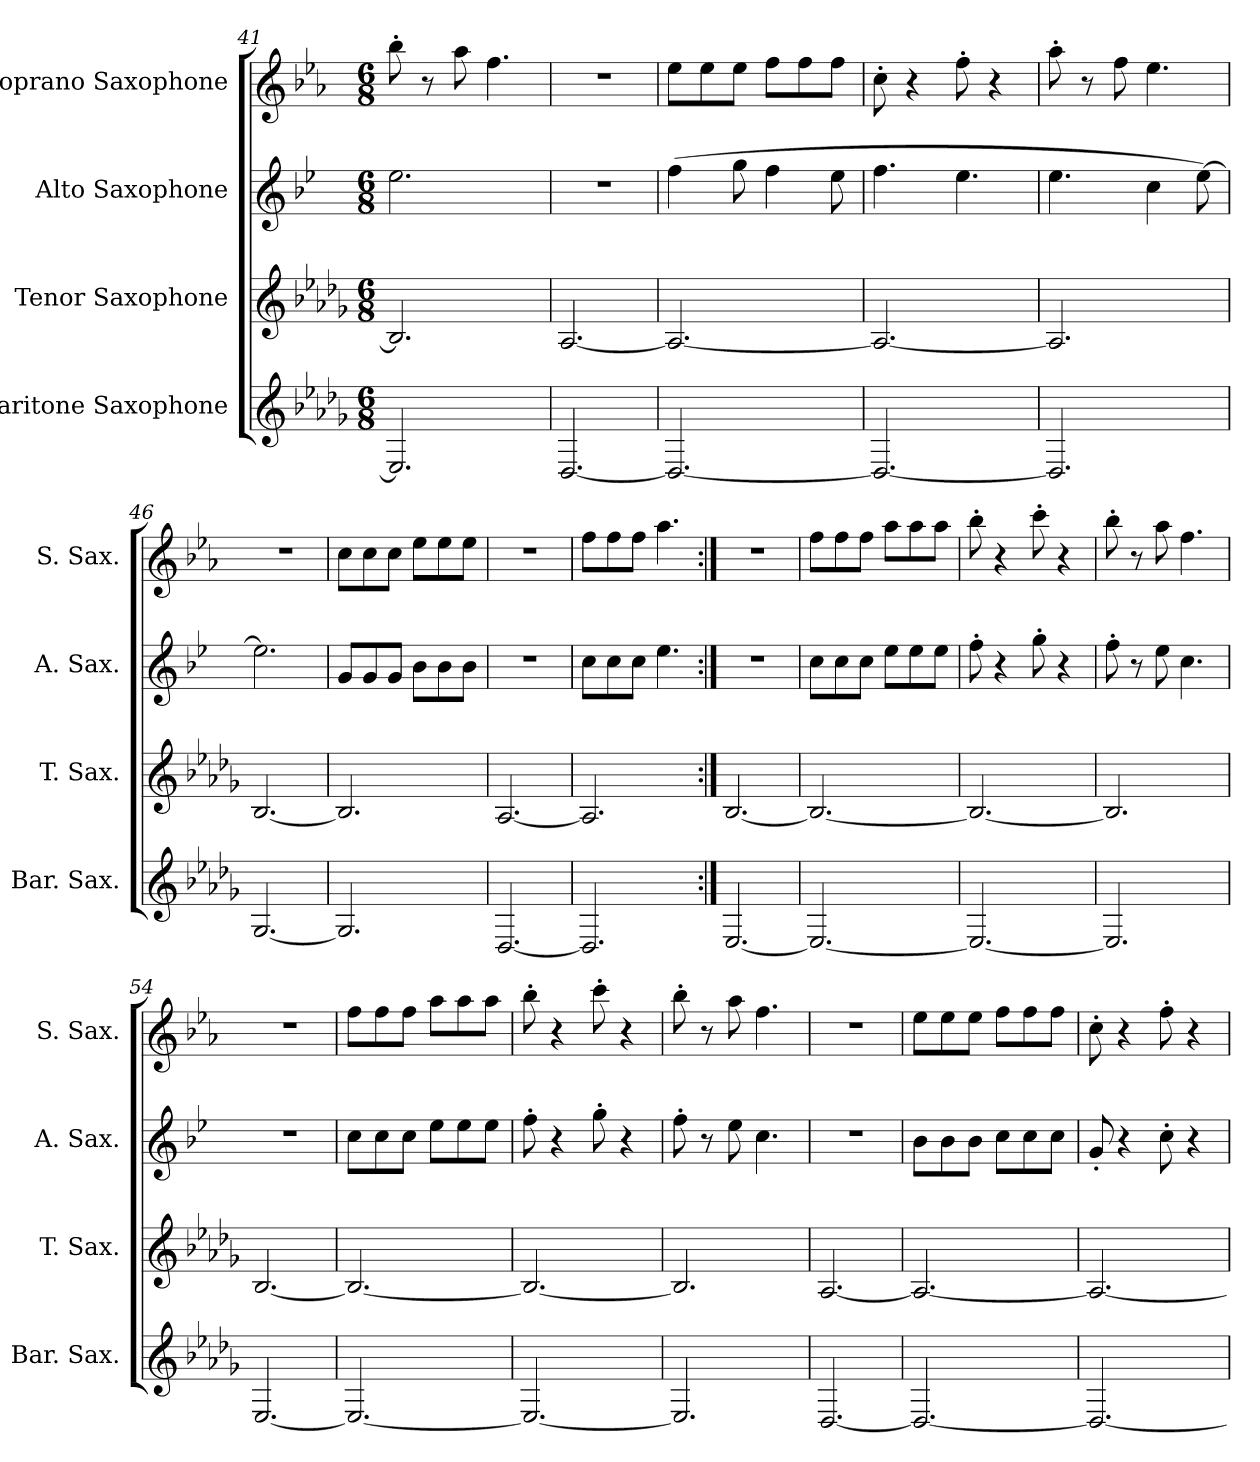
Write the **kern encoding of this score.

**kern	**kern	**kern	**kern
*part4	*part3	*part2	*part1
*staff4	*staff3	*staff2	*staff1
*I"Baritone Saxophone	*I"Tenor Saxophone	*I"Alto Saxophone	*I"Soprano Saxophone
*I'Bar. Sax.	*I'T. Sax.	*I'A. Sax.	*I'S. Sax.
*clefG2	*clefG2	*clefG2	*clefG2
*ITrd12c21	*ITrd8c14	*ITrd5c9	*ITrd1c2
*k[b-e-a-d-g-]	*k[b-e-a-d-g-]	*k[b-e-a-d-g-]	*k[b-e-a-d-g-]
*M6/8	*M6/8	*M6/8	*M6/8
=41	=41	=41	=41
2.EE-/]	2.BB-/]	2.g-\	8aa-'\
.	.	.	8r
.	.	.	8gg-\
.	.	.	4.ee-\
=42	=42	=42	=42
[2.DD-/	[2.AA-/	2.r	2.r
=43	=43	=43	=43
2.DD-/_	2.AA-/_	(4a-\	8dd-\L
.	.	.	8dd-\
.	.	8b-\	8dd-\J
.	.	4a-\	8ee-\L
.	.	.	8ee-\
.	.	8g-\	8ee-\J
=44	=44	=44	=44
2.DD-/_	2.AA-/_	4.a-\	8b-'\
.	.	.	4r
.	.	4.g-\	8ee-'\
.	.	.	4r
!!LO:LB:g=z
=45	=45	=45	=45
2.DD-/]	2.AA-/]	4.g-\	8gg-'\
.	.	.	8r
.	.	.	8ee-\
.	.	4e-\	4.dd-\
.	.	[8g-\)	.
=46	=46	=46	=46
[2.GG-/	[2.BB-/	2.g-\]	2.r
=47	=47	=47	=47
2.GG-/]	2.BB-/]	8B-/L	8b-\L
.	.	8B-/	8b-\
.	.	8B-/J	8b-\J
.	.	8d-\L	8dd-\L
.	.	8d-\	8dd-\
.	.	8d-\J	8dd-\J
=48	=48	=48	=48
[2.DD-/	[2.AA-/	2.r	2.r
=49	=49	=49	=49
2.DD-/]	2.AA-/]	8e-\L	8ee-\L
.	.	8e-\	8ee-\
.	.	8e-\J	8ee-\J
.	.	4.g-\	4.gg-\
=50:|!	=50:|!	=50:|!	=50:|!
[2.EE-/	[2.BB-/	2.r	2.r
=51	=51	=51	=51
2.EE-/_	2.BB-/_	8e-\L	8ee-\L
.	.	8e-\	8ee-\
.	.	8e-\J	8ee-\J
.	.	8g-\L	8gg-\L
.	.	8g-\	8gg-\
.	.	8g-\J	8gg-\J
=52	=52	=52	=52
2.EE-/_	2.BB-/_	8a-'\	8aa-'\
.	.	4r	4r
.	.	8b-'\	8bb-'\
.	.	4r	4r
!!LO:LB:g=z
=53	=53	=53	=53
2.EE-/]	2.BB-/]	8a-'\	8aa-'\
.	.	8r	8r
.	.	8g-\	8gg-\
.	.	4.e-\	4.ee-\
=54	=54	=54	=54
[2.EE-/	[2.BB-/	2.r	2.r
=55	=55	=55	=55
2.EE-/_	2.BB-/_	8e-\L	8ee-\L
.	.	8e-\	8ee-\
.	.	8e-\J	8ee-\J
.	.	8g-\L	8gg-\L
.	.	8g-\	8gg-\
.	.	8g-\J	8gg-\J
=56	=56	=56	=56
2.EE-/_	2.BB-/_	8a-'\	8aa-'\
.	.	4r	4r
.	.	8b-'\	8bb-'\
.	.	4r	4r
=57	=57	=57	=57
2.EE-/]	2.BB-/]	8a-'\	8aa-'\
.	.	8r	8r
.	.	8g-\	8gg-\
.	.	4.e-\	4.ee-\
=58	=58	=58	=58
[2.DD-/	[2.AA-/	2.r	2.r
=59	=59	=59	=59
2.DD-/_	2.AA-/_	8d-\L	8dd-\L
.	.	8d-\	8dd-\
.	.	8d-\J	8dd-\J
.	.	8e-\L	8ee-\L
.	.	8e-\	8ee-\
.	.	8e-\J	8ee-\J
=60	=60	=60	=60
2.DD-/_	2.AA-/_	8B-'/	8b-'\
.	.	4r	4r
.	.	8e-'\	8ee-'\
.	.	4r	4r
=	=	=	=
*-	*-	*-	*-
